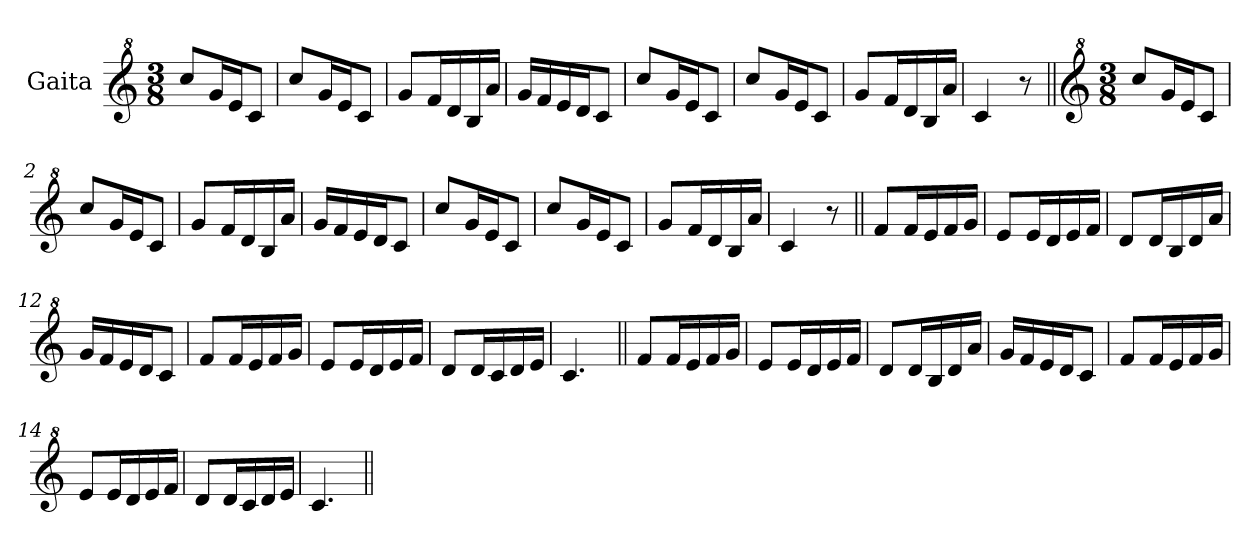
**kern
*part1
*staff1
*I"Gaita
*clefG^2
*k[]
*M3/8
=1
8ccc/L
16gg/L
16ee/J
8cc/J
=2
8ccc/L
16gg/L
16ee/J
8cc/J
=3
8gg/L
16ff/L
16dd/
16b/
16aa/JJ
=4
16gg/LL
16ff/
16ee/
16dd/J
8cc/J
=5
8ccc/L
16gg/L
16ee/J
8cc/J
=6
8ccc/L
16gg/L
16ee/J
8cc/J
=7
8gg/L
16ff/L
16dd/
16b/
16aa/JJ
=8
4cc/
8r
=1a||
*clefG^2
*k[]
*M3/8
8ccc/L
16gg/L
16ee/J
8cc/J
=2a
8ccc/L
16gg/L
16ee/J
8cc/J
=3a
8gg/L
16ff/L
16dd/
16b/
16aa/JJ
=4a
16gg/LL
16ff/
16ee/
16dd/J
8cc/J
=5a
8ccc/L
16gg/L
16ee/J
8cc/J
=6a
8ccc/L
16gg/L
16ee/J
8cc/J
=7a
8gg/L
16ff/L
16dd/
16b/
16aa/JJ
=8a
4cc/
8r
!!LO:LB:g=z
=9||
8ff/L
16ff/L
16ee/
16ff/
16gg/JJ
=10
8ee/L
16ee/L
16dd/
16ee/
16ff/JJ
=11
8dd/L
16dd/L
16b/
16dd/
16aa/JJ
=12
16gg/LL
16ff/
16ee/
16dd/J
8cc/J
=13
8ff/L
16ff/L
16ee/
16ff/
16gg/JJ
=14
8ee/L
16ee/L
16dd/
16ee/
16ff/JJ
=15
8dd/L
16dd/L
16cc/
16dd/
16ee/JJ
=16
4.cc/
!!LO:LB:g=z
=9a||
8ff/L
16ff/L
16ee/
16ff/
16gg/JJ
=10a
8ee/L
16ee/L
16dd/
16ee/
16ff/JJ
=11a
8dd/L
16dd/L
16b/
16dd/
16aa/JJ
=12a
16gg/LL
16ff/
16ee/
16dd/J
8cc/J
=13a
8ff/L
16ff/L
16ee/
16ff/
16gg/JJ
=14a
8ee/L
16ee/L
16dd/
16ee/
16ff/JJ
=15a
8dd/L
16dd/L
16cc/
16dd/
16ee/JJ
=16a
4.cc/
=||
*-
